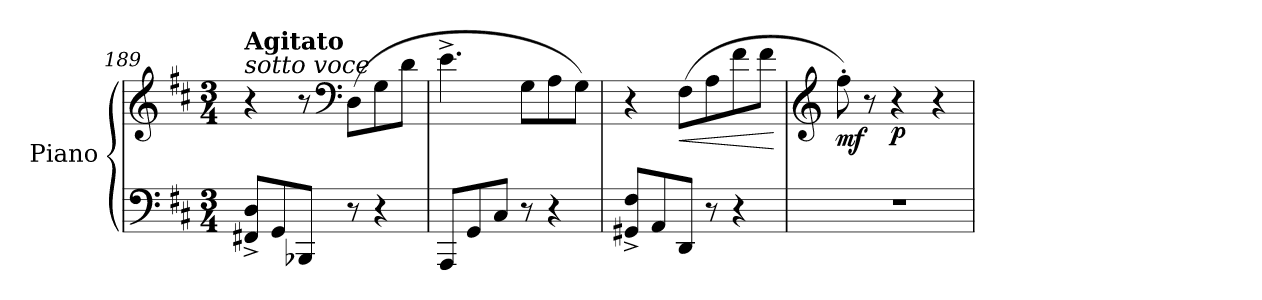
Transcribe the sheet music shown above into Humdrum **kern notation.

**kern	**kern	**dynam
*part1	*part1	*part1
*staff2	*staff1	*staff1/2
*I"Piano	*	*
*I'Pno	*	*
*clefF4	*clefG2	*
*k[f#c#]	*k[f#c#]	*
*M3/4	*M3/4	*
=189	=189	=189
!	!LO:TX:a:i:t=sotto voce	!
!	!LO:TX:a:B:t=Agitato	!
8FF#X/^ 8D/^L	4r	.
8GG/	.	.
8BBB-X/J	8r	.
*	*clefF4	*
8r	(8D\L	.
4r	8G\	.
.	8d\J	.
=190	=190	=190
8AAA/L	4.e^\	.
8GG/	.	.
8C#/J	.	.
8r	8G\L	.
4r	8A\	.
.	8G\J)	.
!!LO:LB:g=z
=191	=191	=191
8GG#X/^ 8F#/^L	4r	.
8AA/	.	.
!	!	!LO:HP:b
8DD/J	(8F#\L	<
8r	8A\	.
4r	8f#\	.
.	8f#\J	.
.	.	[
=192	=192	=192
*	*clefG2	*
!	!	!LO:DY:b
2.r	8ff#'\)	mf
.	8r	.
!	!	!LO:DY:b
.	4r	p
.	4r	.
=	=	=
*-	*-	*-
